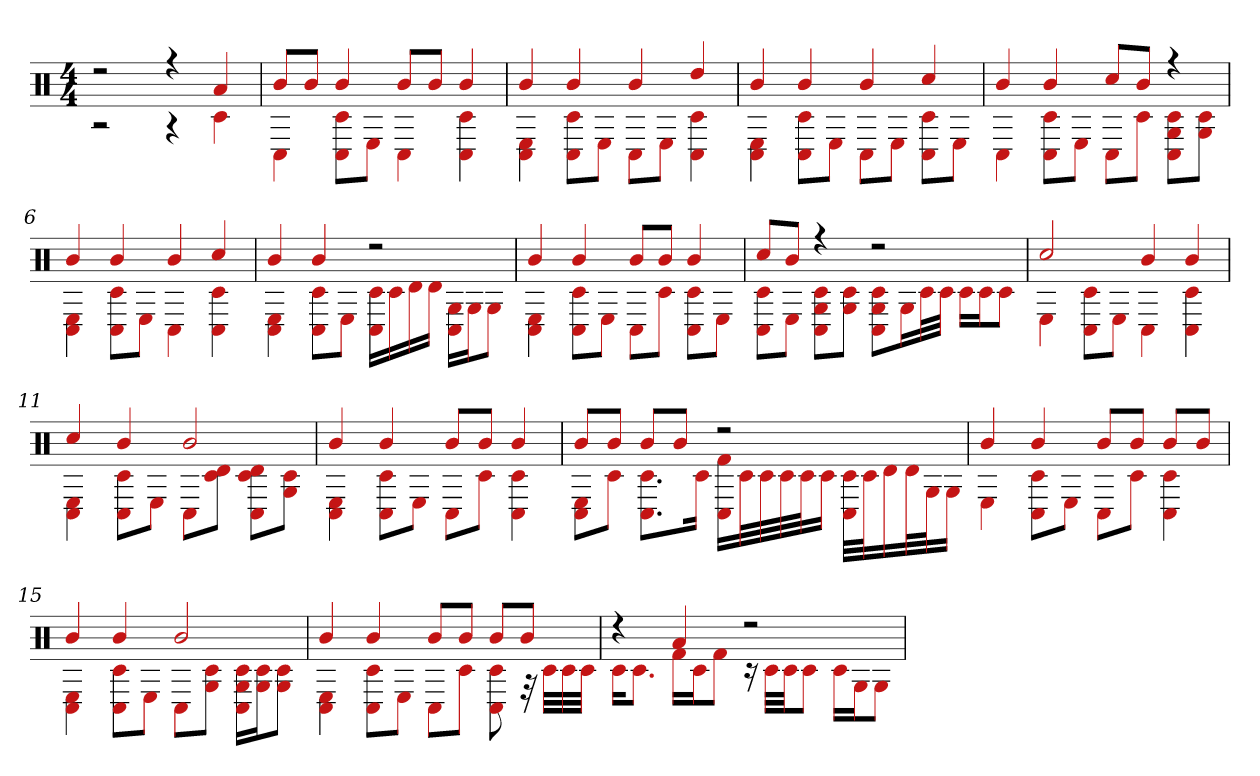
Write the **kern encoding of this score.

**kern
*part1
*staff1
*clefX
*k[]
*M4/4
=1
*^
2r	2r
4r	4r
4a	4c#
=2	=2
8bL	4C#
8bJ	.
4b	8C# 8c#L
.	8EJ
8bL	4C#
8bJ	.
4b	4C# 4c#
=3	=3
4b	4C# 4E
4b	8C# 8c#L
.	8EJ
4b	8C#L
.	8EJ
4dd	4C# 4c#
=4	=4
4b	4C# 4E
4b	8C# 8c#L
.	8EJ
4b	8C#L
.	8EJ
4cc#	8c# 8C#L
.	8EJ
=5	=5
4b	4C#
4b	8C# 8c#L
.	8EJ
8cc#L	8C#L
8bJ	8c#J
4r	8C# 8c# 8GL
.	8c# 8GJ
=6	=6
4b	4C# 4E
4b	8C# 8c#L
.	8EJ
4b	4C#
4cc#	4C# 4c#
=7	=7
4b	4C# 4E
4b	8c# 8C#L
.	8EJ
2r	16C# 16c#LL
.	16c#
.	16d
.	16dJJ
.	16C# 16GLL
.	16GJ
.	8GJ
=8	=8
4b	4C# 4E
4b	8C# 8c#L
.	8EJ
8bL	8C#L
8bJ	8c#J
4b	8C# 8c#L
.	8EJ
=9	=9
8cc#L	8C# 8c#L
8bJ	8EJ
4r	8C# 8c# 8GL
.	8c# 8GJ
2r	8C# 8c# 8GL
.	16GL
.	32c#L
.	32c#JJJ
.	16c#LL
.	16c#J
.	8c#J
=10	=10
2cc#	4E
.	8C# 8c#L
.	8EJ
4b	4C#
4b	4C# 4c#
=11	=11
4cc#	4C# 4E
4b	8C# 8c#L
.	8EJ
2b	8C#L
.	8d 8c#J
.	8C# 8d 8c#L
.	8G 8c#J
=12	=12
4b	4C# 4E
4b	8c# 8C#L
.	8EJ
8bL	8C#L
8bJ	8c#J
4b	4c# 4C#
=13	=13
8bL	8C# 8EL
8bJ	8c#J
8bL	8.C# 8.c#L
8bJ	.
.	16c#Jk
2r	16C# 16f#LL
.	32c#L
.	32c#
.	32c#
.	32c#J
.	16c#JJ
.	32c# 32C#LLL
.	32c#J
.	16d
.	32dL
.	32GJ
.	16GJJ
=14	=14
4b	4E
4b	8c# 8C#L
.	8EJ
8bL	8C#L
8bJ	8c#J
8bL	4C# 4c#
8bJ	.
=15	=15
4b	4C# 4E
4b	8C# 8c#L
.	8EJ
2b	8C#L
.	8c# 8GJ
.	16C# 16c# 16GLL
.	16c# 16GJ
.	8G 8c#J
=16	=16
4b	4C# 4E
4b	8C# 8c#L
.	8EJ
8bL	8C#L
8bJ	8c#J
8bL	8C# 8c#
8bJ	32r
.	32c#LLL
.	32c#
.	32c#JJJ
=17	=17
4r	16c#KL
.	8.c#J
4a	16f#LL
.	16c#J
.	8f#J
2r	16r
.	32c#LLL
.	32c#JJ
.	8c#J
.	16c#LL
.	16GJ
.	8GJ
*v	*v
=
*-
